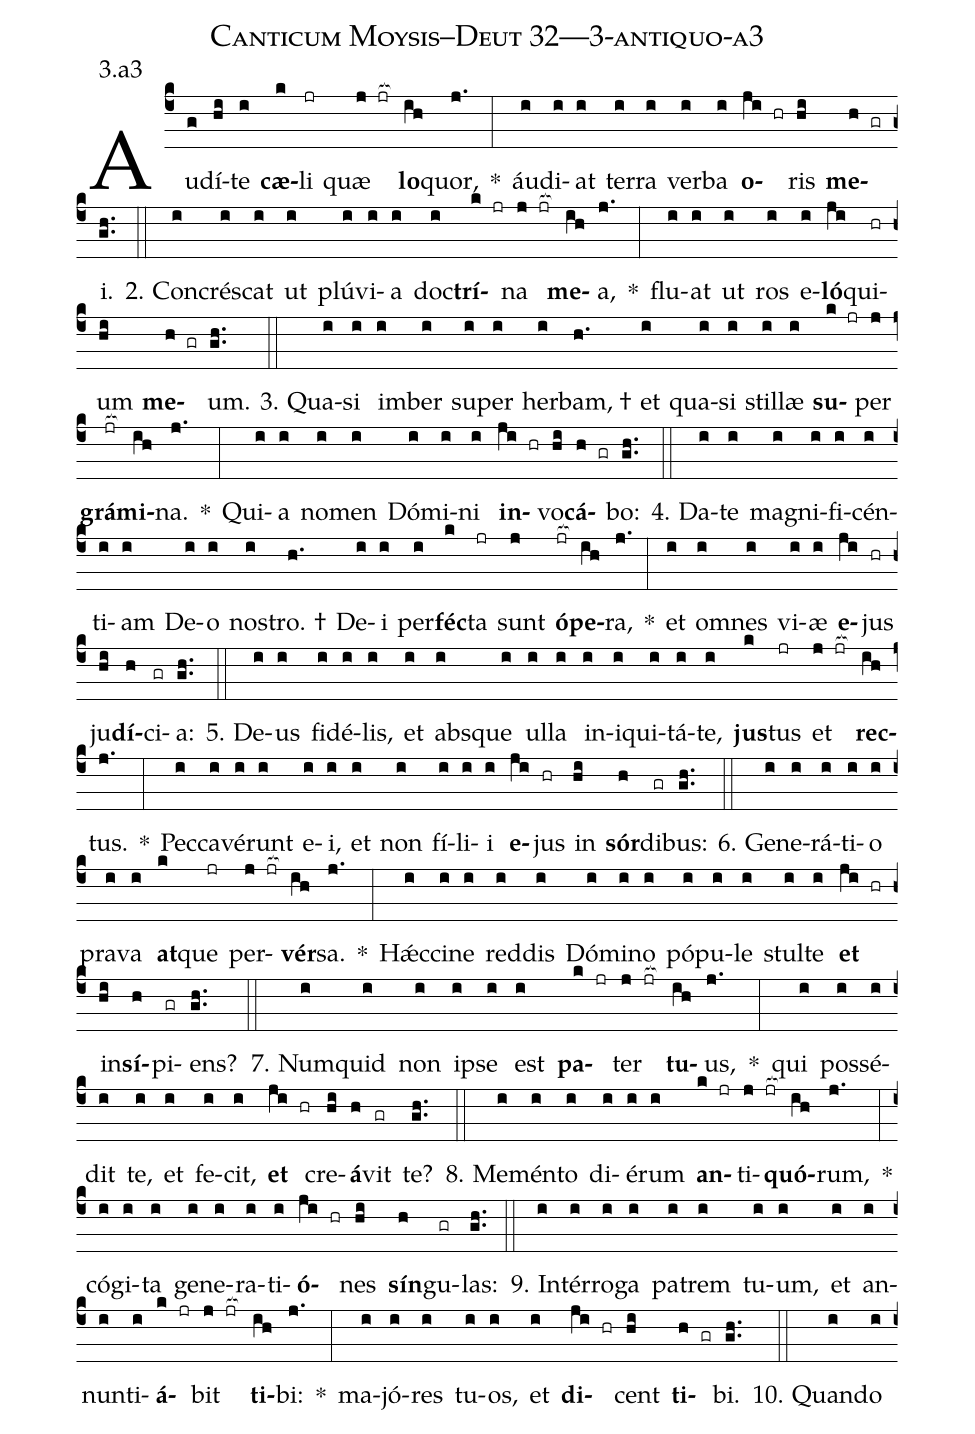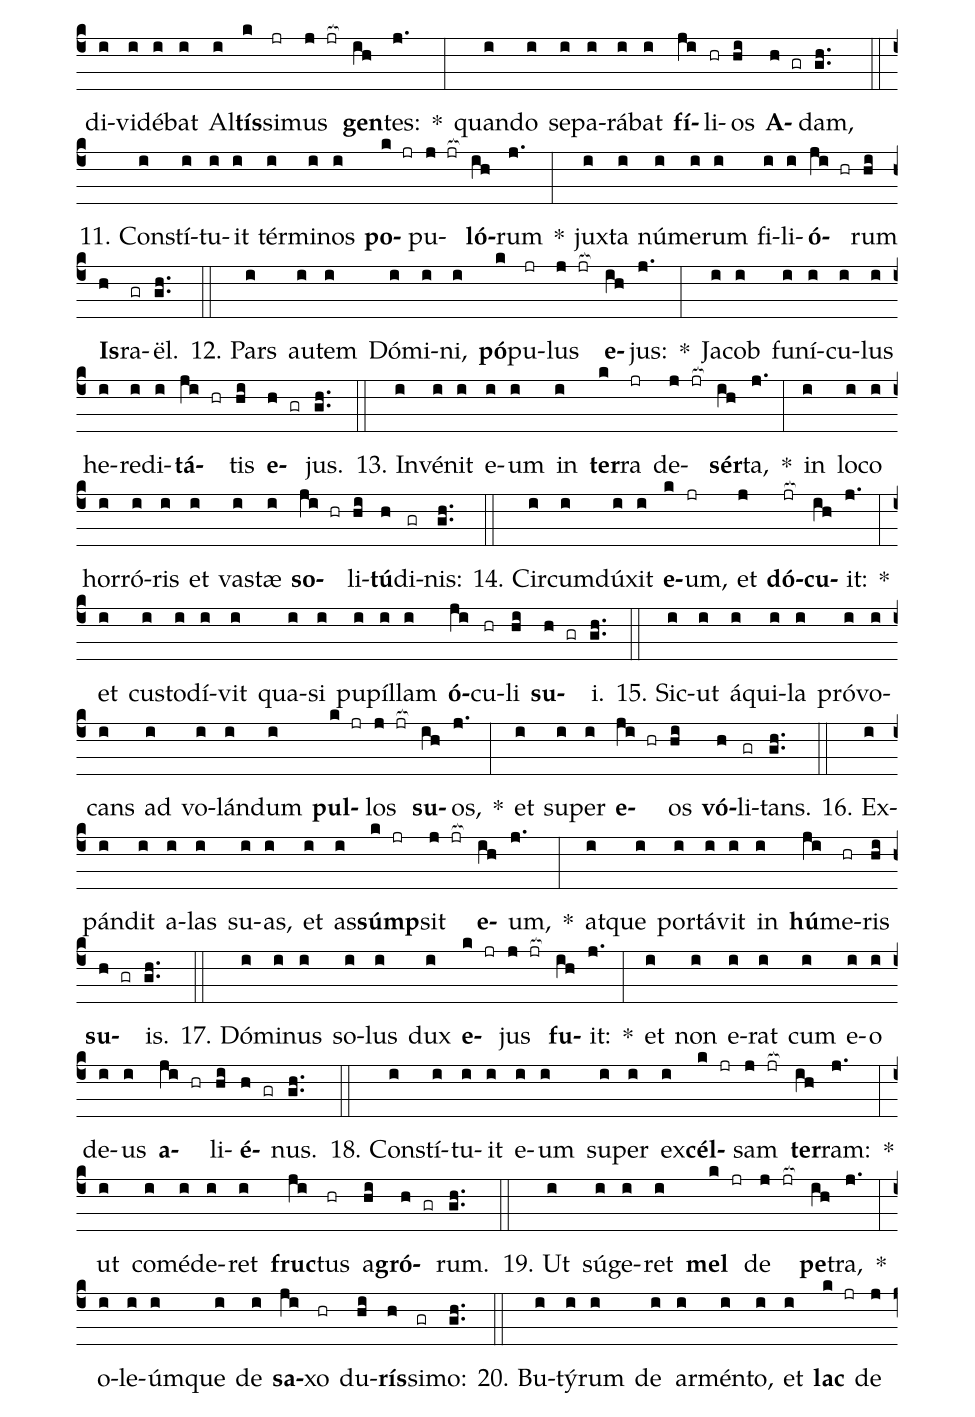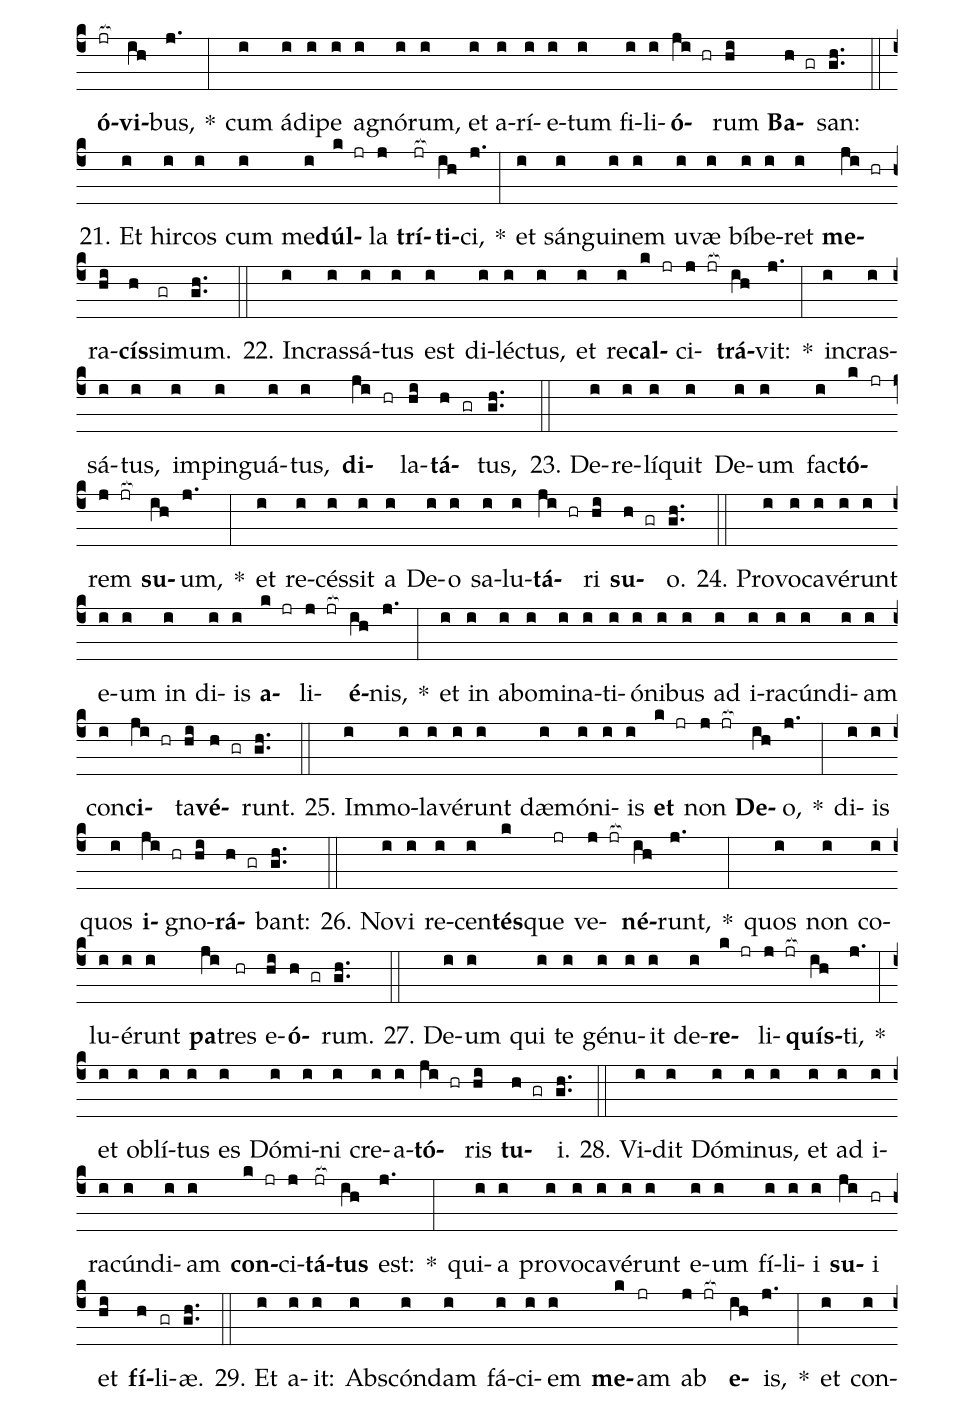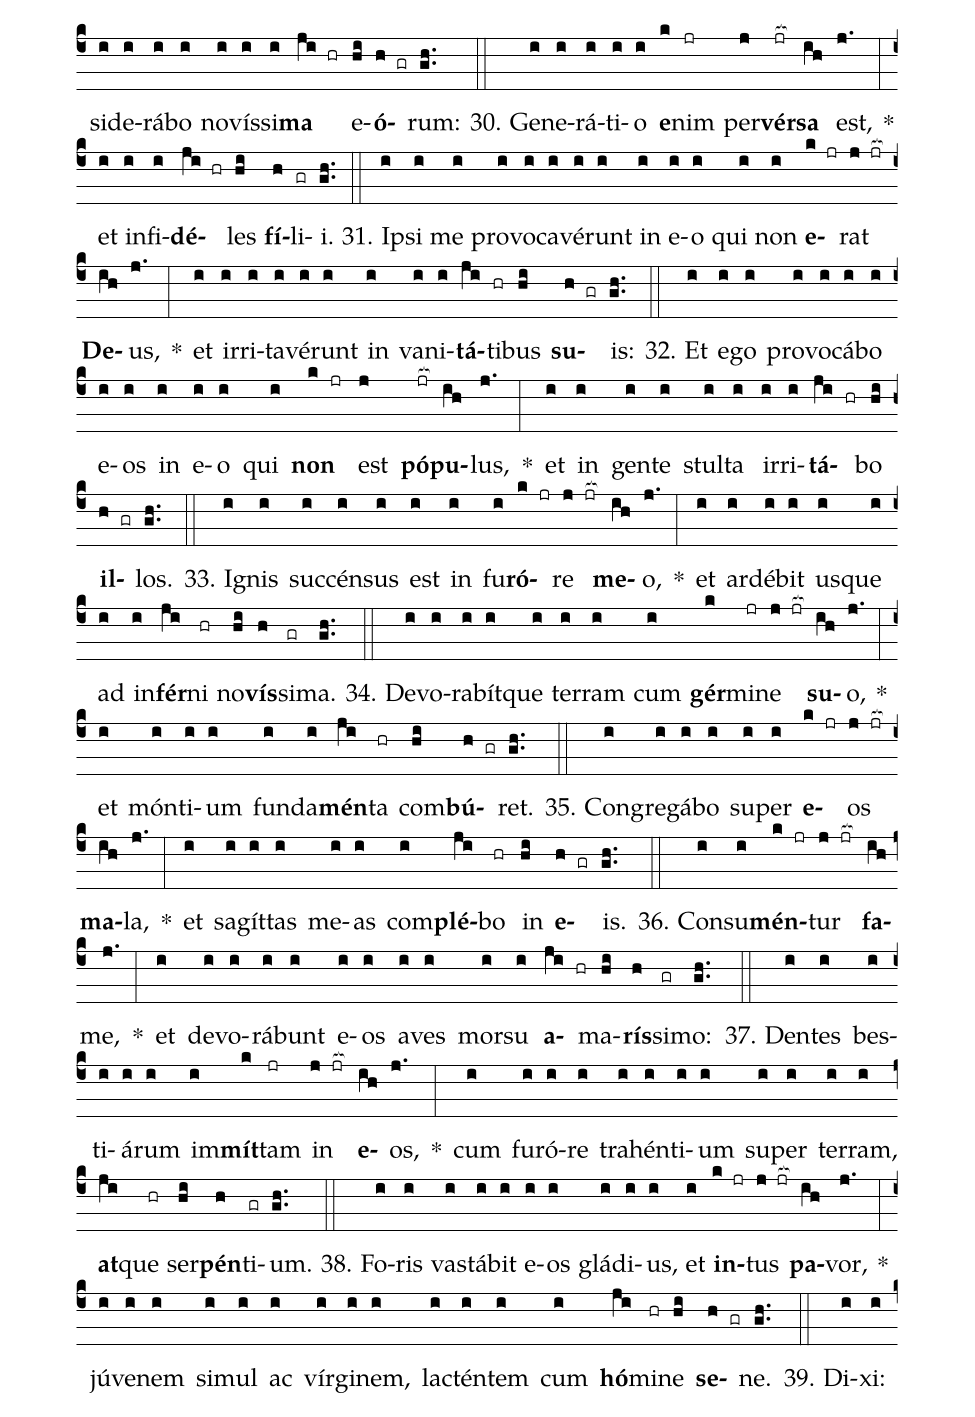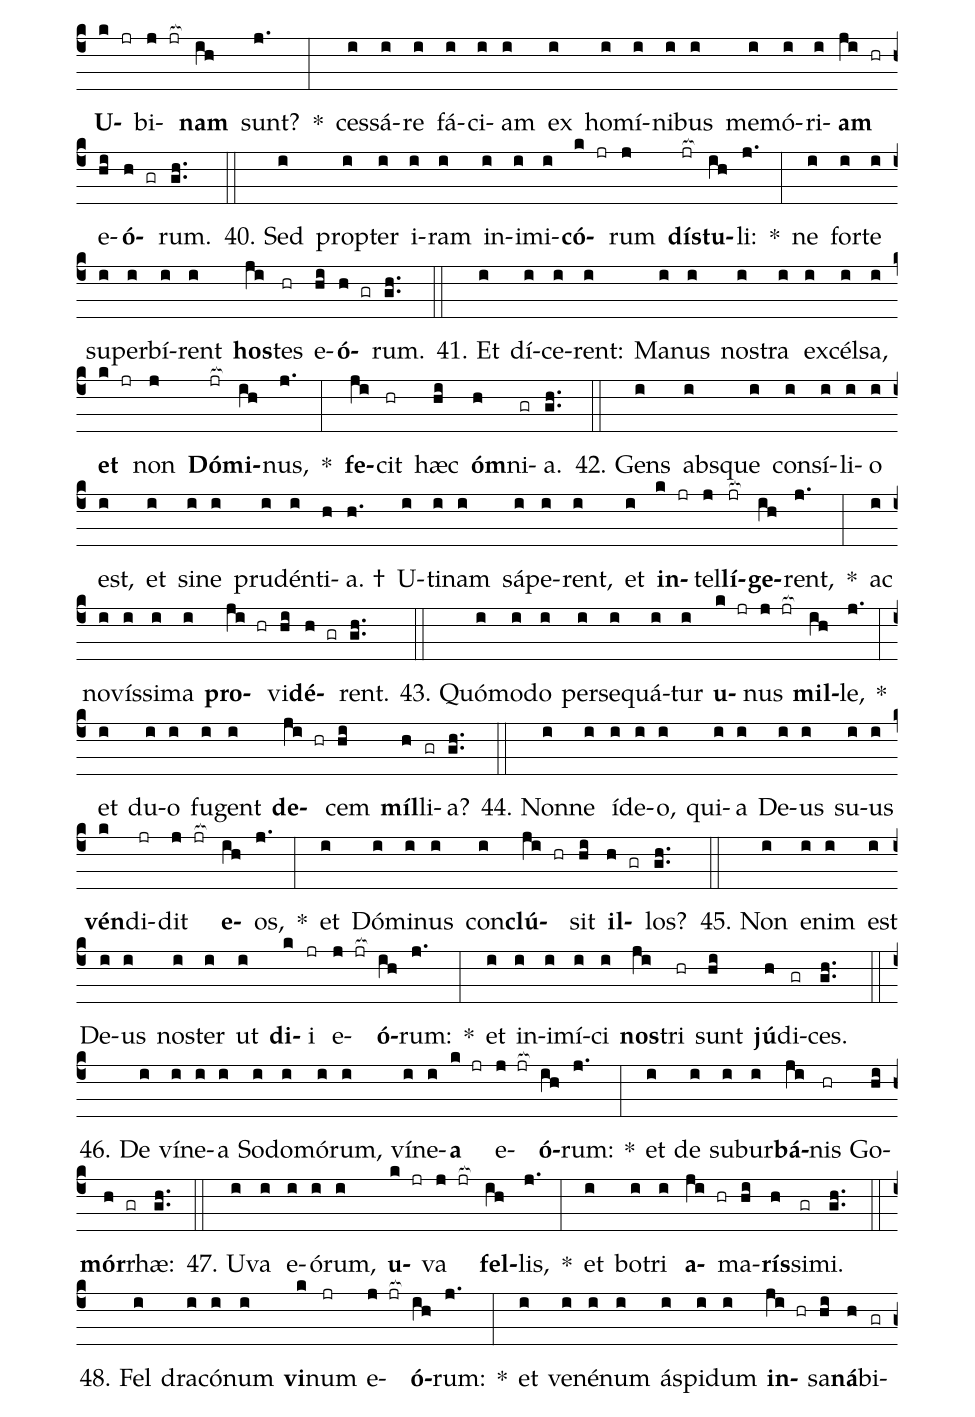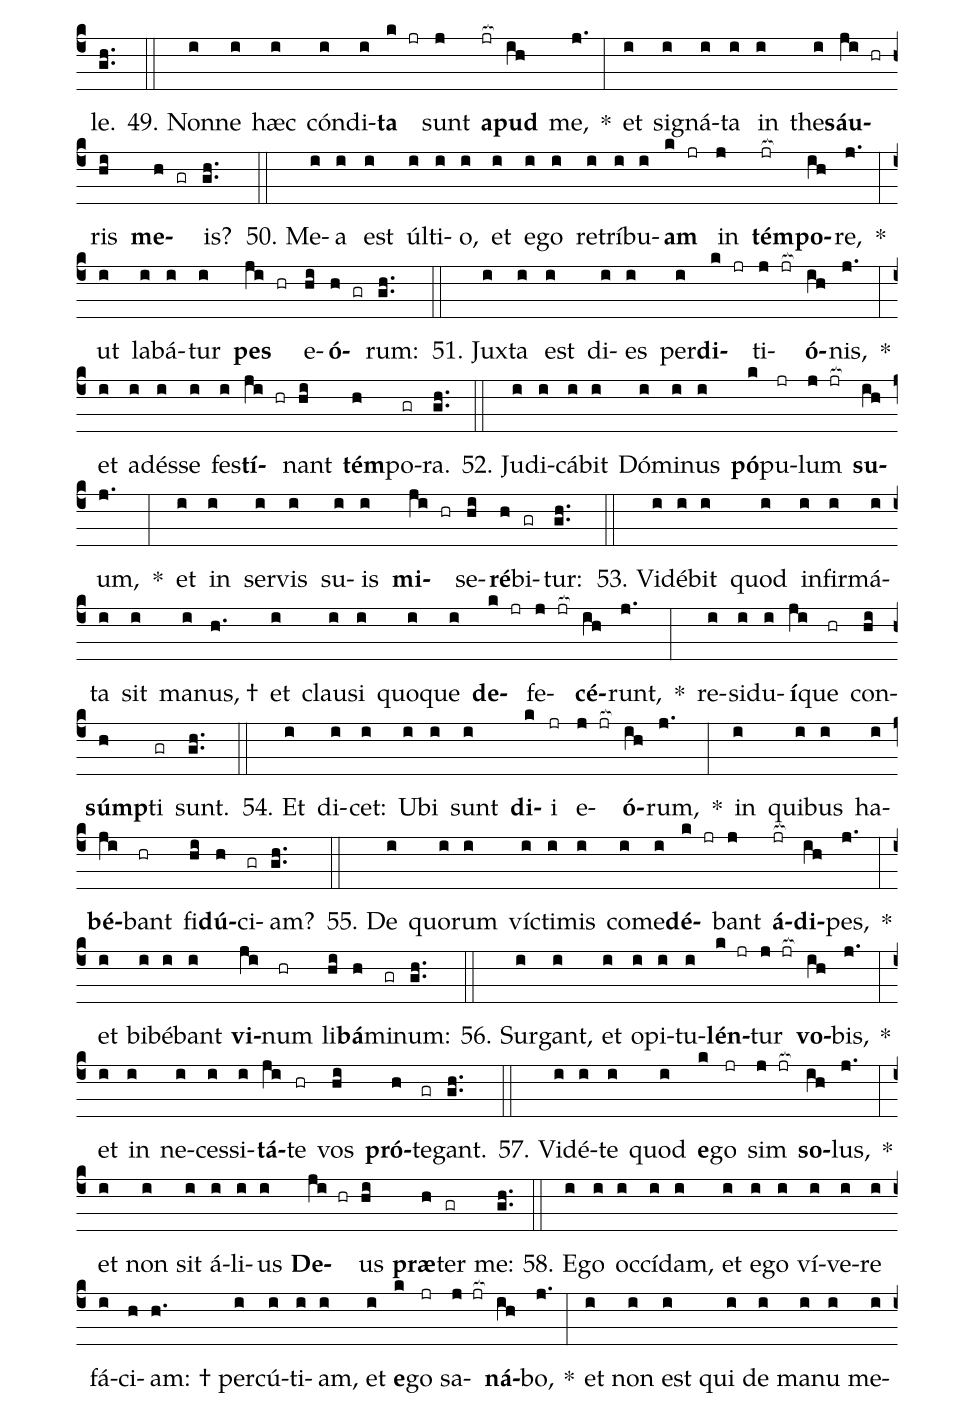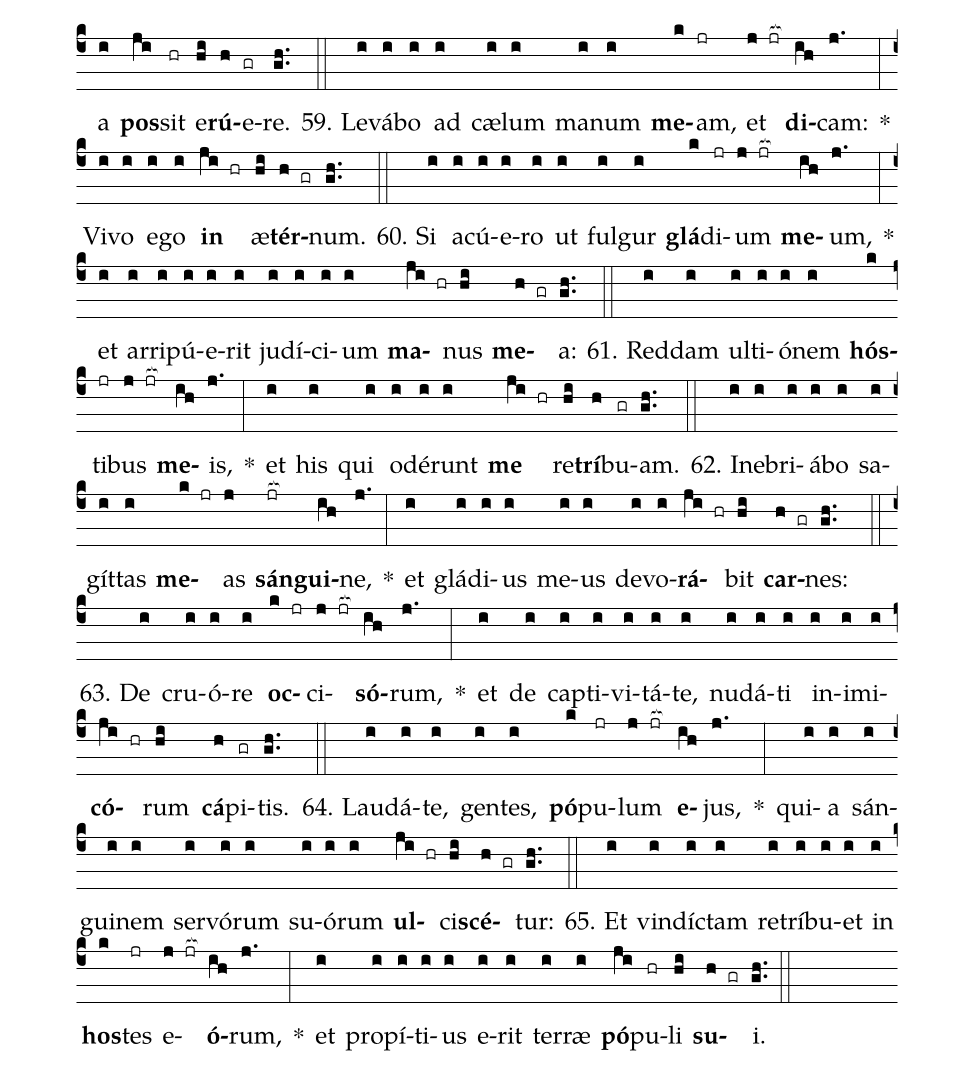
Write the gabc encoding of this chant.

name: Canticum Moysis--Deut 32---3-antiquo-a3;
annotation: 3.a3;
%%
(c4)Au(g)dí(hi)te(i) <b>cæ</b>(k)li(jr) quæ(j jr[ocb:1{]) <b>lo</b>(ih[ocb:0}])quor,(j.) *(:) áu(i)di(i)at(i) ter(i)ra(i) ver(i)ba(i) <b>o</b>(ji hr)ris(hi) <b>me</b>(h gr)i.(gh..) (::)
2. Con(i)crés(i)cat(i) ut(i) plú(i)vi(i)a(i) doc(i)<b>trí</b>(k jr)na(j jr[ocb:1{]) <b>me</b>(ih[ocb:0}])a,(j.) *(:) flu(i)at(i) ut(i) ros(i) e(i)<b>ló</b>(ji)qui(hr)um(hi) <b>me</b>(h gr)um.(gh..) (::)
3. Qua(i)si(i) im(i)ber(i) su(i)per(i) her(i)bam, †(h.) et(i) qua(i)si(i) stil(i)læ(i) <b>su</b>(k jr)per(j) <b>grá</b>(jr[ocb:1{])<b>mi</b>(ih[ocb:0}])na.(j.) *(:) Qui(i)a(i) no(i)men(i) Dó(i)mi(i)ni(i) <b>in</b>(ji hr)vo(hi)<b>cá</b>(h gr)bo:(gh..) (::)
4. Da(i)te(i) ma(i)gni(i)fi(i)cén(i)ti(i)am(i) De(i)o(i) nos(i)tro. †(h.) De(i)i(i) per(i)<b>féc</b>(k)ta(jr) sunt(j) <b>ó</b>(jr[ocb:1{])<b>pe</b>(ih[ocb:0}])ra,(j.) *(:) et(i) om(i)nes(i) vi(i)æ(i) <b>e</b>(ji)jus(hr) ju(hi)<b>dí</b>(h)ci(gr)a:(gh..) (::)
5. De(i)us(i) fi(i)dé(i)lis,(i) et(i) abs(i)que(i) ul(i)la(i) in(i)i(i)qui(i)tá(i)te,(i) <b>jus</b>(k)tus(jr) et(j jr[ocb:1{]) <b>rec</b>(ih[ocb:0}])tus.(j.) *(:) Pec(i)ca(i)vé(i)runt(i) e(i)i,(i) et(i) non(i) fí(i)li(i)i(i) <b>e</b>(ji)jus(hr) in(hi) <b>sór</b>(h)di(gr)bus:(gh..) (::)
6. Ge(i)ne(i)rá(i)ti(i)o(i) pra(i)va(i) <b>at</b>(k)que(jr) per(j jr[ocb:1{])<b>vér</b>(ih[ocb:0}])sa.(j.) *(:) Hǽc(i)ci(i)ne(i) red(i)dis(i) Dó(i)mi(i)no(i) pó(i)pu(i)le(i) stul(i)te(i) <b>et</b>(ji hr) in(hi)<b>sí</b>(h)pi(gr)ens?(gh..) (::)
7. Num(i)quid(i) non(i) ip(i)se(i) est(i) <b>pa</b>(k jr)ter(j jr[ocb:1{]) <b>tu</b>(ih[ocb:0}])us,(j.) *(:) qui(i) pos(i)sé(i)dit(i) te,(i) et(i) fe(i)cit,(i) <b>et</b>(ji hr) cre(hi)<b>á</b>(h)vit(gr) te?(gh..) (::)
8. Me(i)mén(i)to(i) di(i)é(i)rum(i) <b>an</b>(k jr)ti(j jr[ocb:1{])<b>quó</b>(ih[ocb:0}])rum,(j.) *(:) có(i)gi(i)ta(i) ge(i)ne(i)ra(i)ti(i)<b>ó</b>(ji hr)nes(hi) <b>sín</b>(h)gu(gr)las:(gh..) (::)
9. In(i)tér(i)ro(i)ga(i) pa(i)trem(i) tu(i)um,(i) et(i) an(i)nun(i)ti(i)<b>á</b>(k jr)bit(j jr[ocb:1{]) <b>ti</b>(ih[ocb:0}])bi:(j.) *(:) ma(i)jó(i)res(i) tu(i)os,(i) et(i) <b>di</b>(ji hr)cent(hi) <b>ti</b>(h gr)bi.(gh..) (::)
10. Quan(i)do(i) di(i)vi(i)dé(i)bat(i) Al(i)<b>tís</b>(k)si(jr)mus(j jr[ocb:1{]) <b>gen</b>(ih[ocb:0}])tes:(j.) *(:) quan(i)do(i) se(i)pa(i)rá(i)bat(i) <b>fí</b>(ji)li(hr)os(hi) <b>A</b>(h gr)dam,(gh..) (::)
11. Con(i)stí(i)tu(i)it(i) tér(i)mi(i)nos(i) <b>po</b>(k jr)pu(j jr[ocb:1{])<b>ló</b>(ih[ocb:0}])rum(j.) *(:) jux(i)ta(i) nú(i)me(i)rum(i) fi(i)li(i)<b>ó</b>(ji hr)rum(hi) <b>Is</b>(h)ra(gr)ël.(gh..) (::)
12. Pars(i) au(i)tem(i) Dó(i)mi(i)ni,(i) <b>pó</b>(k)pu(jr)lus(j jr[ocb:1{]) <b>e</b>(ih[ocb:0}])jus:(j.) *(:) Ja(i)cob(i) fu(i)ní(i)cu(i)lus(i) he(i)re(i)di(i)<b>tá</b>(ji hr)tis(hi) <b>e</b>(h gr)jus.(gh..) (::)
13. In(i)vé(i)nit(i) e(i)um(i) in(i) <b>ter</b>(k)ra(jr) de(j jr[ocb:1{])<b>sér</b>(ih[ocb:0}])ta,(j.) *(:) in(i) lo(i)co(i) hor(i)ró(i)ris(i) et(i) vas(i)tæ(i) <b>so</b>(ji hr)li(hi)<b>tú</b>(h)di(gr)nis:(gh..) (::)
14. Cir(i)cum(i)dú(i)xit(i) <b>e</b>(k)um,(jr) et(j) <b>dó</b>(jr[ocb:1{])<b>cu</b>(ih[ocb:0}])it:(j.) *(:) et(i) cus(i)to(i)dí(i)vit(i) qua(i)si(i) pu(i)píl(i)lam(i) <b>ó</b>(ji)cu(hr)li(hi) <b>su</b>(h gr)i.(gh..) (::)
15. Sic(i)ut(i) á(i)qui(i)la(i) pró(i)vo(i)cans(i) ad(i) vo(i)lán(i)dum(i) <b>pul</b>(k jr)los(j jr[ocb:1{]) <b>su</b>(ih[ocb:0}])os,(j.) *(:) et(i) su(i)per(i) <b>e</b>(ji hr)os(hi) <b>vó</b>(h)li(gr)tans.(gh..) (::)
16. Ex(i)pán(i)dit(i) a(i)las(i) su(i)as,(i) et(i) as(i)<b>súmp</b>(k jr)sit(j jr[ocb:1{]) <b>e</b>(ih[ocb:0}])um,(j.) *(:) at(i)que(i) por(i)tá(i)vit(i) in(i) <b>hú</b>(ji)me(hr)ris(hi) <b>su</b>(h gr)is.(gh..) (::)
17. Dó(i)mi(i)nus(i) so(i)lus(i) dux(i) <b>e</b>(k jr)jus(j jr[ocb:1{]) <b>fu</b>(ih[ocb:0}])it:(j.) *(:) et(i) non(i) e(i)rat(i) cum(i) e(i)o(i) de(i)us(i) <b>a</b>(ji hr)li(hi)<b>é</b>(h gr)nus.(gh..) (::)
18. Con(i)stí(i)tu(i)it(i) e(i)um(i) su(i)per(i) ex(i)<b>cél</b>(k jr)sam(j jr[ocb:1{]) <b>ter</b>(ih[ocb:0}])ram:(j.) *(:) ut(i) com(i)é(i)de(i)ret(i) <b>fruc</b>(ji)tus(hr) a(hi)<b>gró</b>(h gr)rum.(gh..) (::)
19. Ut(i) sú(i)ge(i)ret(i) <b>mel</b>(k jr) de(j jr[ocb:1{]) <b>pe</b>(ih[ocb:0}])tra,(j.) *(:) o(i)le(i)úm(i)que(i) de(i) <b>sa</b>(ji)xo(hr) du(hi)<b>rís</b>(h)si(gr)mo:(gh..) (::)
20. Bu(i)tý(i)rum(i) de(i) ar(i)mén(i)to,(i) et(i) <b>lac</b>(k jr) de(j) <b>ó</b>(jr[ocb:1{])<b>vi</b>(ih[ocb:0}])bus,(j.) *(:) cum(i) á(i)di(i)pe(i) a(i)gnó(i)rum,(i) et(i) a(i)rí(i)e(i)tum(i) fi(i)li(i)<b>ó</b>(ji hr)rum(hi) <b>Ba</b>(h gr)san:(gh..) (::)
21. Et(i) hir(i)cos(i) cum(i) me(i)<b>dúl</b>(k jr)la(j) <b>trí</b>(jr[ocb:1{])<b>ti</b>(ih[ocb:0}])ci,(j.) *(:) et(i) sán(i)gui(i)nem(i) u(i)væ(i) bí(i)be(i)ret(i) <b>me</b>(ji hr)ra(hi)<b>cís</b>(h)si(gr)mum.(gh..) (::)
22. In(i)cras(i)sá(i)tus(i) est(i) di(i)léc(i)tus,(i) et(i) re(i)<b>cal</b>(k jr)ci(j jr[ocb:1{])<b>trá</b>(ih[ocb:0}])vit:(j.) *(:) in(i)cras(i)sá(i)tus,(i) im(i)pin(i)guá(i)tus,(i) <b>di</b>(ji hr)la(hi)<b>tá</b>(h gr)tus,(gh..) (::)
23. De(i)re(i)lí(i)quit(i) De(i)um(i) fac(i)<b>tó</b>(k jr)rem(j jr[ocb:1{]) <b>su</b>(ih[ocb:0}])um,(j.) *(:) et(i) re(i)cés(i)sit(i) a(i) De(i)o(i) sa(i)lu(i)<b>tá</b>(ji hr)ri(hi) <b>su</b>(h gr)o.(gh..) (::)
24. Pro(i)vo(i)ca(i)vé(i)runt(i) e(i)um(i) in(i) di(i)is(i) <b>a</b>(k jr)li(j jr[ocb:1{])<b>é</b>(ih[ocb:0}])nis,(j.) *(:) et(i) in(i) ab(i)o(i)mi(i)na(i)ti(i)ó(i)ni(i)bus(i) ad(i) i(i)ra(i)cún(i)di(i)am(i) con(i)<b>ci</b>(ji hr)ta(hi)<b>vé</b>(h gr)runt.(gh..) (::)
25. Im(i)mo(i)la(i)vé(i)runt(i) dæ(i)mó(i)ni(i)is(i) <b>et</b>(k jr) non(j jr[ocb:1{]) <b>De</b>(ih[ocb:0}])o,(j.) *(:) di(i)is(i) quos(i) <b>i</b>(ji hr)gno(hi)<b>rá</b>(h gr)bant:(gh..) (::)
26. No(i)vi(i) re(i)cen(i)<b>tés</b>(k)que(jr) ve(j jr[ocb:1{])<b>né</b>(ih[ocb:0}])runt,(j.) *(:) quos(i) non(i) co(i)lu(i)é(i)runt(i) <b>pa</b>(ji)tres(hr) e(hi)<b>ó</b>(h gr)rum.(gh..) (::)
27. De(i)um(i) qui(i) te(i) gé(i)nu(i)it(i) de(i)<b>re</b>(k jr)li(j jr[ocb:1{])<b>quís</b>(ih[ocb:0}])ti,(j.) *(:) et(i) ob(i)lí(i)tus(i) es(i) Dó(i)mi(i)ni(i) cre(i)a(i)<b>tó</b>(ji hr)ris(hi) <b>tu</b>(h gr)i.(gh..) (::)
28. Vi(i)dit(i) Dó(i)mi(i)nus,(i) et(i) ad(i) i(i)ra(i)cún(i)di(i)am(i) <b>con</b>(k jr)ci(j)<b>tá</b>(jr[ocb:1{])<b>tus</b>(ih[ocb:0}]) est:(j.) *(:) qui(i)a(i) pro(i)vo(i)ca(i)vé(i)runt(i) e(i)um(i) fí(i)li(i)i(i) <b>su</b>(ji)i(hr) et(hi) <b>fí</b>(h)li(gr)æ.(gh..) (::)
29. Et(i) a(i)it:(i) Abs(i)cón(i)dam(i) fá(i)ci(i)em(i) <b>me</b>(k)am(jr) ab(j jr[ocb:1{]) <b>e</b>(ih[ocb:0}])is,(j.) *(:) et(i) con(i)si(i)de(i)rá(i)bo(i) no(i)vís(i)si(i)<b>ma</b>(ji hr) e(hi)<b>ó</b>(h gr)rum:(gh..) (::)
30. Ge(i)ne(i)rá(i)ti(i)o(i) <b>e</b>(k)nim(jr) per(j)<b>vér</b>(jr[ocb:1{])<b>sa</b>(ih[ocb:0}]) est,(j.) *(:) et(i) in(i)fi(i)<b>dé</b>(ji hr)les(hi) <b>fí</b>(h)li(gr)i.(gh..) (::)
31. Ip(i)si(i) me(i) pro(i)vo(i)ca(i)vé(i)runt(i) in(i) e(i)o(i) qui(i) non(i) <b>e</b>(k jr)rat(j jr[ocb:1{]) <b>De</b>(ih[ocb:0}])us,(j.) *(:) et(i) ir(i)ri(i)ta(i)vé(i)runt(i) in(i) va(i)ni(i)<b>tá</b>(ji)ti(hr)bus(hi) <b>su</b>(h gr)is:(gh..) (::)
32. Et(i) e(i)go(i) pro(i)vo(i)cá(i)bo(i) e(i)os(i) in(i) e(i)o(i) qui(i) <b>non</b>(k jr) est(j) <b>pó</b>(jr[ocb:1{])<b>pu</b>(ih[ocb:0}])lus,(j.) *(:) et(i) in(i) gen(i)te(i) stul(i)ta(i) ir(i)ri(i)<b>tá</b>(ji hr)bo(hi) <b>il</b>(h gr)los.(gh..) (::)
33. I(i)gnis(i) suc(i)cén(i)sus(i) est(i) in(i) fu(i)<b>ró</b>(k jr)re(j jr[ocb:1{]) <b>me</b>(ih[ocb:0}])o,(j.) *(:) et(i) ar(i)dé(i)bit(i) us(i)que(i) ad(i) in(i)<b>fér</b>(ji)ni(hr) no(hi)<b>vís</b>(h)si(gr)ma.(gh..) (::)
34. De(i)vo(i)ra(i)bít(i)que(i) ter(i)ram(i) cum(i) <b>gér</b>(k)mi(jr)ne(j jr[ocb:1{]) <b>su</b>(ih[ocb:0}])o,(j.) *(:) et(i) món(i)ti(i)um(i) fun(i)da(i)<b>mén</b>(ji)ta(hr) com(hi)<b>bú</b>(h gr)ret.(gh..) (::)
35. Con(i)gre(i)gá(i)bo(i) su(i)per(i) <b>e</b>(k jr)os(j jr[ocb:1{]) <b>ma</b>(ih[ocb:0}])la,(j.) *(:) et(i) sa(i)gít(i)tas(i) me(i)as(i) com(i)<b>plé</b>(ji)bo(hr) in(hi) <b>e</b>(h gr)is.(gh..) (::)
36. Con(i)su(i)<b>mén</b>(k jr)tur(j jr[ocb:1{]) <b>fa</b>(ih[ocb:0}])me,(j.) *(:) et(i) de(i)vo(i)rá(i)bunt(i) e(i)os(i) a(i)ves(i) mor(i)su(i) <b>a</b>(ji hr)ma(hi)<b>rís</b>(h)si(gr)mo:(gh..) (::)
37. Den(i)tes(i) bes(i)ti(i)á(i)rum(i) im(i)<b>mít</b>(k)tam(jr) in(j jr[ocb:1{]) <b>e</b>(ih[ocb:0}])os,(j.) *(:) cum(i) fu(i)ró(i)re(i) tra(i)hén(i)ti(i)um(i) su(i)per(i) ter(i)ram,(i) <b>at</b>(ji)que(hr) ser(hi)<b>pén</b>(h)ti(gr)um.(gh..) (::)
38. Fo(i)ris(i) vas(i)tá(i)bit(i) e(i)os(i) glá(i)di(i)us,(i) et(i) <b>in</b>(k jr)tus(j jr[ocb:1{]) <b>pa</b>(ih[ocb:0}])vor,(j.) *(:) jú(i)ve(i)nem(i) si(i)mul(i) ac(i) vír(i)gi(i)nem,(i) lac(i)tén(i)tem(i) cum(i) <b>hó</b>(ji)mi(hr)ne(hi) <b>se</b>(h gr)ne.(gh..) (::)
39. Di(i)xi:(i) <b>U</b>(k jr)bi(j jr[ocb:1{])<b>nam</b>(ih[ocb:0}]) sunt?(j.) *(:) ces(i)sá(i)re(i) fá(i)ci(i)am(i) ex(i) ho(i)mí(i)ni(i)bus(i) me(i)mó(i)ri(i)<b>am</b>(ji hr) e(hi)<b>ó</b>(h gr)rum.(gh..) (::)
40. Sed(i) prop(i)ter(i) i(i)ram(i) in(i)i(i)mi(i)<b>có</b>(k jr)rum(j) <b>dís</b>(jr[ocb:1{])<b>tu</b>(ih[ocb:0}])li:(j.) *(:) ne(i) for(i)te(i) su(i)per(i)bí(i)rent(i) <b>hos</b>(ji)tes(hr) e(hi)<b>ó</b>(h gr)rum.(gh..) (::)
41. Et(i) dí(i)ce(i)rent:(i) Ma(i)nus(i) nos(i)tra(i) ex(i)cél(i)sa,(i) <b>et</b>(k jr) non(j) <b>Dó</b>(jr[ocb:1{])<b>mi</b>(ih[ocb:0}])nus,(j.) *(:) <b>fe</b>(ji)cit(hr) hæc(hi) <b>óm</b>(h)ni(gr)a.(gh..) (::)
42. Gens(i) abs(i)que(i) con(i)sí(i)li(i)o(i) est,(i) et(i) si(i)ne(i) pru(i)dén(i)ti(h)a. †(h.) U(i)ti(i)nam(i) sá(i)pe(i)rent,(i) et(i) <b>in</b>(k jr)tel(j)<b>lí</b>(jr[ocb:1{])<b>ge</b>(ih[ocb:0}])rent,(j.) *(:) ac(i) no(i)vís(i)si(i)ma(i) <b>pro</b>(ji hr)vi(hi)<b>dé</b>(h gr)rent.(gh..) (::)
43. Quó(i)mo(i)do(i) per(i)se(i)quá(i)tur(i) <b>u</b>(k jr)nus(j jr[ocb:1{]) <b>mil</b>(ih[ocb:0}])le,(j.) *(:) et(i) du(i)o(i) fu(i)gent(i) <b>de</b>(ji hr)cem(hi) <b>míl</b>(h)li(gr)a?(gh..) (::)
44. Non(i)ne(i) íd(i)e(i)o,(i) qui(i)a(i) De(i)us(i) su(i)us(i) <b>vén</b>(k)di(jr)dit(j jr[ocb:1{]) <b>e</b>(ih[ocb:0}])os,(j.) *(:) et(i) Dó(i)mi(i)nus(i) con(i)<b>clú</b>(ji hr)sit(hi) <b>il</b>(h gr)los?(gh..) (::)
45. Non(i) e(i)nim(i) est(i) De(i)us(i) nos(i)ter(i) ut(i) <b>di</b>(k)i(jr) e(j jr[ocb:1{])<b>ó</b>(ih[ocb:0}])rum:(j.) *(:) et(i) in(i)i(i)mí(i)ci(i) <b>nos</b>(ji)tri(hr) sunt(hi) <b>jú</b>(h)di(gr)ces.(gh..) (::)
46. De(i) ví(i)ne(i)a(i) So(i)do(i)mó(i)rum,(i) ví(i)ne(i)<b>a</b>(k jr) e(j jr[ocb:1{])<b>ó</b>(ih[ocb:0}])rum:(j.) *(:) et(i) de(i) sub(i)ur(i)<b>bá</b>(ji)nis(hr) Go(hi)<b>mór</b>(h gr)rhæ:(gh..) (::)
47. U(i)va(i) e(i)ó(i)rum,(i) <b>u</b>(k jr)va(j jr[ocb:1{]) <b>fel</b>(ih[ocb:0}])lis,(j.) *(:) et(i) bo(i)tri(i) <b>a</b>(ji hr)ma(hi)<b>rís</b>(h)si(gr)mi.(gh..) (::)
48. Fel(i) dra(i)có(i)num(i) <b>vi</b>(k)num(jr) e(j jr[ocb:1{])<b>ó</b>(ih[ocb:0}])rum:(j.) *(:) et(i) ve(i)né(i)num(i) ás(i)pi(i)dum(i) <b>in</b>(ji hr)sa(hi)<b>ná</b>(h)bi(gr)le.(gh..) (::)
49. Non(i)ne(i) hæc(i) cón(i)di(i)<b>ta</b>(k jr) sunt(j) <b>a</b>(jr[ocb:1{])<b>pud</b>(ih[ocb:0}]) me,(j.) *(:) et(i) si(i)gná(i)ta(i) in(i) the(i)<b>sáu</b>(ji hr)ris(hi) <b>me</b>(h gr)is?(gh..) (::)
50. Me(i)a(i) est(i) úl(i)ti(i)o,(i) et(i) e(i)go(i) re(i)trí(i)bu(i)<b>am</b>(k jr) in(j) <b>tém</b>(jr[ocb:1{])<b>po</b>(ih[ocb:0}])re,(j.) *(:) ut(i) la(i)bá(i)tur(i) <b>pes</b>(ji hr) e(hi)<b>ó</b>(h gr)rum:(gh..) (::)
51. Jux(i)ta(i) est(i) di(i)es(i) per(i)<b>di</b>(k jr)ti(j jr[ocb:1{])<b>ó</b>(ih[ocb:0}])nis,(j.) *(:) et(i) ad(i)és(i)se(i) fes(i)<b>tí</b>(ji hr)nant(hi) <b>tém</b>(h)po(gr)ra.(gh..) (::)
52. Ju(i)di(i)cá(i)bit(i) Dó(i)mi(i)nus(i) <b>pó</b>(k)pu(jr)lum(j jr[ocb:1{]) <b>su</b>(ih[ocb:0}])um,(j.) *(:) et(i) in(i) ser(i)vis(i) su(i)is(i) <b>mi</b>(ji hr)se(hi)<b>ré</b>(h)bi(gr)tur:(gh..) (::)
53. Vi(i)dé(i)bit(i) quod(i) in(i)fir(i)má(i)ta(i) sit(i) ma(i)nus, †(h.) et(i) clau(i)si(i) quo(i)que(i) <b>de</b>(k jr)fe(j jr[ocb:1{])<b>cé</b>(ih[ocb:0}])runt,(j.) *(:) re(i)si(i)du(i)<b>í</b>(ji)que(hr) con(hi)<b>súmp</b>(h)ti(gr) sunt.(gh..) (::)
54. Et(i) di(i)cet:(i) U(i)bi(i) sunt(i) <b>di</b>(k)i(jr) e(j jr[ocb:1{])<b>ó</b>(ih[ocb:0}])rum,(j.) *(:) in(i) qui(i)bus(i) ha(i)<b>bé</b>(ji)bant(hr) fi(hi)<b>dú</b>(h)ci(gr)am?(gh..) (::)
55. De(i) quo(i)rum(i) víc(i)ti(i)mis(i) com(i)e(i)<b>dé</b>(k jr)bant(j) <b>á</b>(jr[ocb:1{])<b>di</b>(ih[ocb:0}])pes,(j.) *(:) et(i) bi(i)bé(i)bant(i) <b>vi</b>(ji)num(hr) li(hi)<b>bá</b>(h)mi(gr)num:(gh..) (::)
56. Sur(i)gant,(i) et(i) o(i)pi(i)tu(i)<b>lén</b>(k jr)tur(j jr[ocb:1{]) <b>vo</b>(ih[ocb:0}])bis,(j.) *(:) et(i) in(i) ne(i)ces(i)si(i)<b>tá</b>(ji)te(hr) vos(hi) <b>pró</b>(h)te(gr)gant.(gh..) (::)
57. Vi(i)dé(i)te(i) quod(i) <b>e</b>(k)go(jr) sim(j jr[ocb:1{]) <b>so</b>(ih[ocb:0}])lus,(j.) *(:) et(i) non(i) sit(i) á(i)li(i)us(i) <b>De</b>(ji hr)us(hi) <b>præ</b>(h)ter(gr) me:(gh..) (::)
58. E(i)go(i) oc(i)cí(i)dam,(i) et(i) e(i)go(i) ví(i)ve(i)re(i) fá(i)ci(h)am: †(h.) per(i)cú(i)ti(i)am,(i) et(i) <b>e</b>(k)go(jr) sa(j jr[ocb:1{])<b>ná</b>(ih[ocb:0}])bo,(j.) *(:) et(i) non(i) est(i) qui(i) de(i) ma(i)nu(i) me(i)a(i) <b>pos</b>(ji)sit(hr) e(hi)<b>rú</b>(h)e(gr)re.(gh..) (::)
59. Le(i)vá(i)bo(i) ad(i) cæ(i)lum(i) ma(i)num(i) <b>me</b>(k)am,(jr) et(j jr[ocb:1{]) <b>di</b>(ih[ocb:0}])cam:(j.) *(:) Vi(i)vo(i) e(i)go(i) <b>in</b>(ji hr) æ(hi)<b>tér</b>(h gr)num.(gh..) (::)
60. Si(i) a(i)cú(i)e(i)ro(i) ut(i) ful(i)gur(i) <b>glá</b>(k)di(jr)um(j jr[ocb:1{]) <b>me</b>(ih[ocb:0}])um,(j.) *(:) et(i) ar(i)ri(i)pú(i)e(i)rit(i) ju(i)dí(i)ci(i)um(i) <b>ma</b>(ji hr)nus(hi) <b>me</b>(h gr)a:(gh..) (::)
61. Red(i)dam(i) ul(i)ti(i)ó(i)nem(i) <b>hós</b>(k)ti(jr)bus(j jr[ocb:1{]) <b>me</b>(ih[ocb:0}])is,(j.) *(:) et(i) his(i) qui(i) o(i)dé(i)runt(i) <b>me</b>(ji hr) re(hi)<b>trí</b>(h)bu(gr)am.(gh..) (::)
62. In(i)e(i)bri(i)á(i)bo(i) sa(i)gít(i)tas(i) <b>me</b>(k jr)as(j) <b>sán</b>(jr[ocb:1{])<b>gui</b>(ih[ocb:0}])ne,(j.) *(:) et(i) glá(i)di(i)us(i) me(i)us(i) de(i)vo(i)<b>rá</b>(ji hr)bit(hi) <b>car</b>(h gr)nes:(gh..) (::)
63. De(i) cru(i)ó(i)re(i) <b>oc</b>(k jr)ci(j jr[ocb:1{])<b>só</b>(ih[ocb:0}])rum,(j.) *(:) et(i) de(i) cap(i)ti(i)vi(i)tá(i)te,(i) nu(i)dá(i)ti(i) in(i)i(i)mi(i)<b>có</b>(ji hr)rum(hi) <b>cá</b>(h)pi(gr)tis.(gh..) (::)
64. Lau(i)dá(i)te,(i) gen(i)tes,(i) <b>pó</b>(k)pu(jr)lum(j jr[ocb:1{]) <b>e</b>(ih[ocb:0}])jus,(j.) *(:) qui(i)a(i) sán(i)gui(i)nem(i) ser(i)vó(i)rum(i) su(i)ó(i)rum(i) <b>ul</b>(ji hr)ci(hi)<b>scé</b>(h gr)tur:(gh..) (::)
65. Et(i) vin(i)díc(i)tam(i) re(i)trí(i)bu(i)et(i) in(i) <b>hos</b>(k)tes(jr) e(j jr[ocb:1{])<b>ó</b>(ih[ocb:0}])rum,(j.) *(:) et(i) pro(i)pí(i)ti(i)us(i) e(i)rit(i) ter(i)ræ(i) <b>pó</b>(ji)pu(hr)li(hi) <b>su</b>(h gr)i.(gh..) (::)
